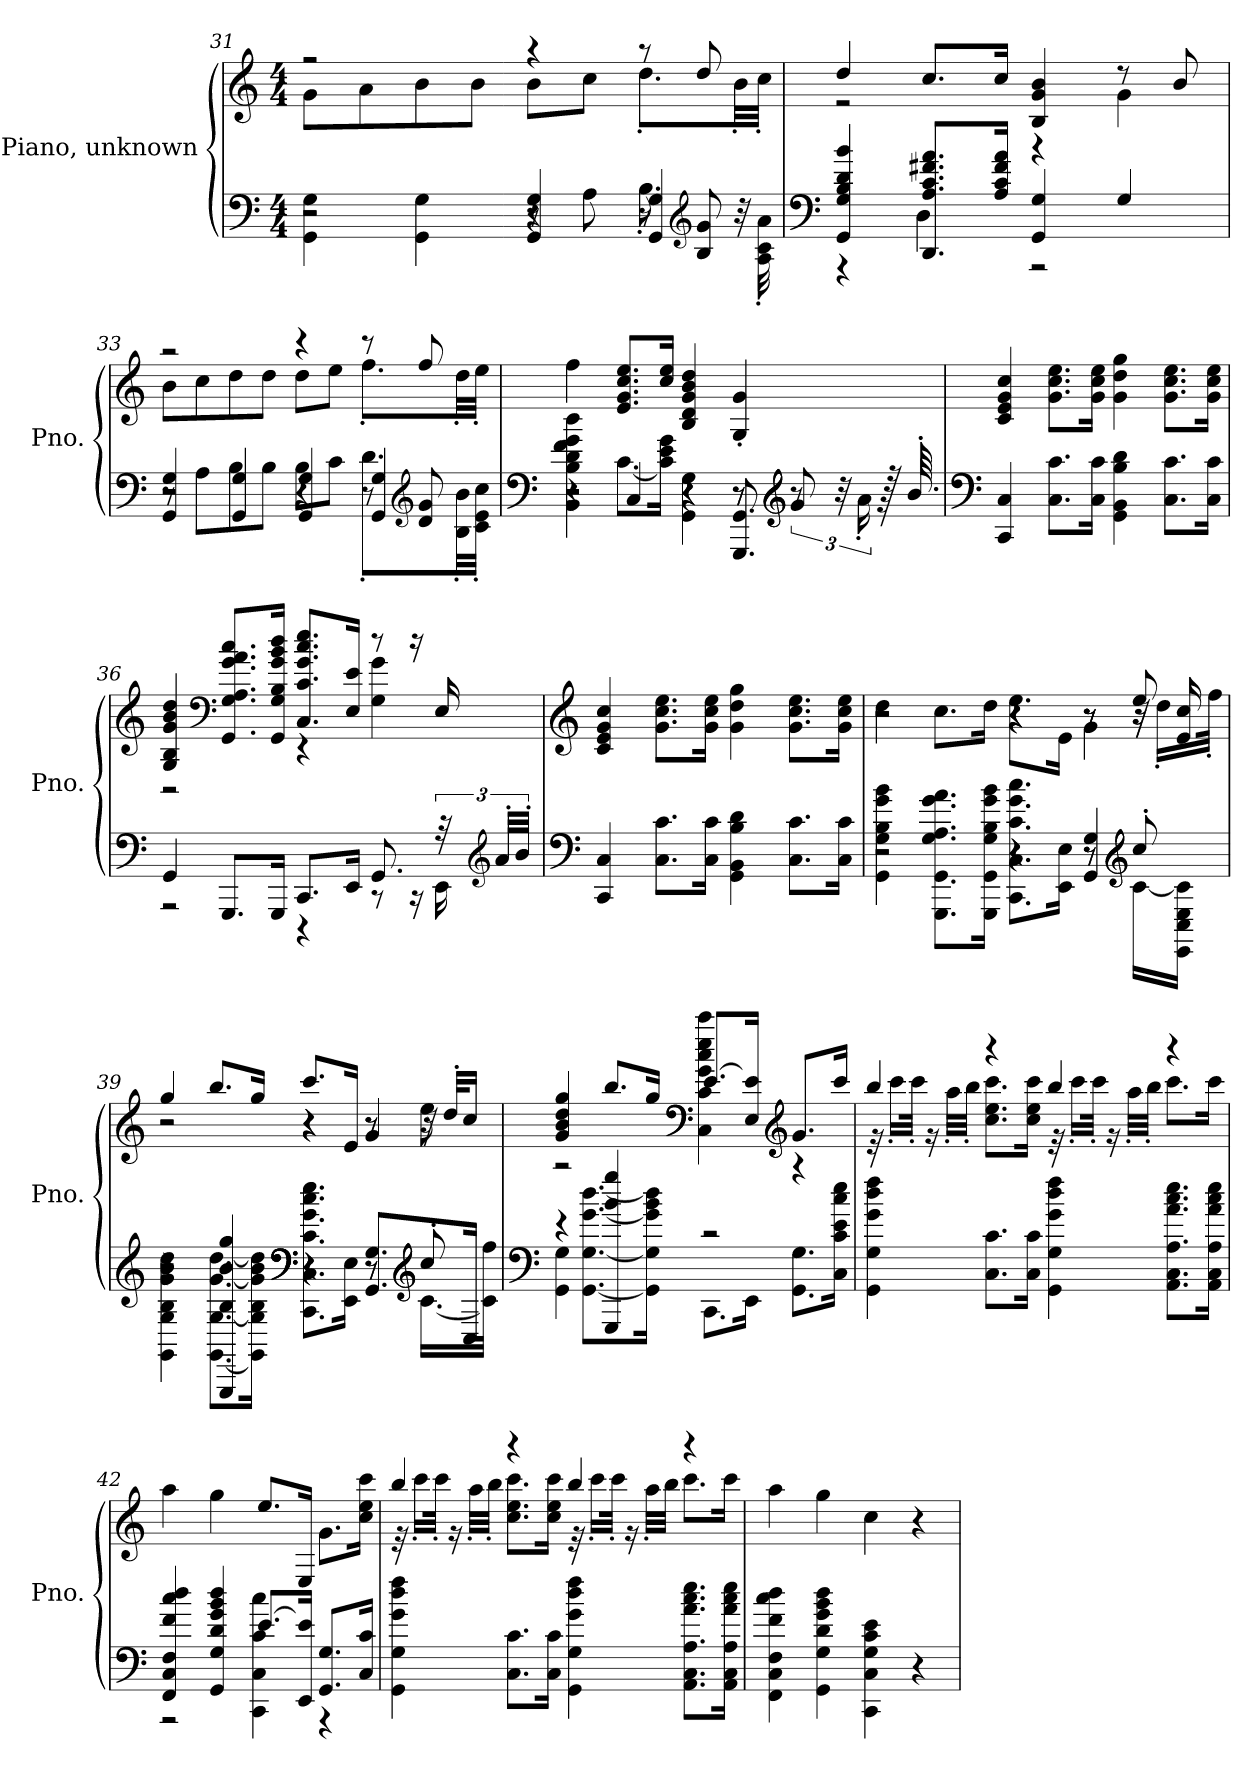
**kern	**kern
*part1	*part1
*staff2	*staff1
*I"Piano, unknown	*
*I'Pno.	*
!!LO:LB:g=z
*clefF4	*clefG2
*k[]	*k[]
*M4/4	*M4/4
=31	=31
*^	*^
*	*^	*	*
2r	4GG\ 4G\	2r	2r	8g\L
.	.	.	.	8a\
.	4GG\ 4G\	.	.	8b\
.	.	.	.	8b\J
4r	8r	4GG/ 4G/	4r	8b\L
.	8A\	.	.	8cc\J
8r	8.B'\	4GG/ 4G/	8r	8.dd'\L
*clefG2	*	*	*	*
8B/ 8g/	.	.	8dd/	.
.	32r	.	.	32b'\LL
.	32A\' 32c\' 32a\'	.	.	32cc'\JJJ
*v	*v	*v	*	*
=32	=32	=32
*clefF4	*	*
*^	*	*
4GG/ 4G/ 4B/ 4d/ 4b/	4r	4dd/	2r
8.DD/ 8.A/ 8.c/ 8.f#X/ 8.a/L	4D\	8.cc/L	.
16A/ 16c/ 16f#/ 16a/Jk	.	16cc/Jk	.
4GG/ 4G/	2r	4B/ 4g/ 4b/	4r
4G/	.	8r	4g\
.	.	8b/	.
=33	=33	=33	=33
*	*^	*	*
2r	8r	4GG/ 4G/	2r	8b\L
.	8A\L	.	.	8cc\
.	8B\	4GG/ 4G/	.	8dd\
.	8B\J	.	.	8dd\J
4r	8B\L	4GG/ 4G/	4r	8dd\L
.	8c\J	.	.	8ee\J
8r	8.d'\L	4GG/ 4G/	8r	8.ff'\L
*clefG2	*	*	*	*
8d/ 8g/	.	.	8ff/	.
.	32B\' 32b\'LL	.	.	32dd'\LL
.	32c\' 32e\' 32cc\'JJJ	.	.	32ee'\JJJ
*	*	*	*v	*v
!!LO:LB:g=z
=34	=34	=34	=34
*clefF4	*	*	*
2r	4BB\ 4B\ 4d\ 4f\ 4g\ 4dd\	4r	4ff\
.	[8.c\L	4C/	8.e/ 8.g/ 8.cc/ 8.ee/L
.	16c\] 16e\ 16g\Jk	.	16cc/ 16ee/Jk
4r	4GG\ 4G\	4r	4B/ 4d/ 4g/ 4b/ 4dd/
8r	8r	8.GGG/ 8.GG/	4G/' 4g/'
*clefG2	*	*	*
8g/	12r	.	.
.	.	32r	.
.	24a'\	.	.
.	.	128r	.
.	.	64.b'/	.
*v	*v	*v	*
=35	=35
*clefF4	*
4CC/ 4C/	4c/ 4e/ 4g/ 4cc/
8.C\ 8.c\L	8.g\ 8.cc\ 8.ee\L
16C\ 16c\Jk	16g\ 16cc\ 16ee\Jk
4GG\ 4BB\ 4B\ 4d\	4g\ 4dd\ 4gg\
8.C\ 8.c\L	8.g\ 8.cc\ 8.ee\L
16C\ 16c\Jk	16g\ 16cc\ 16ee\Jk
=36	=36
*^	*^
4GG/	2r	4G/ 4B/ 4g/ 4b/ 4dd/	2r
*	*	*clefF4	*
8.GGG/L	.	8.GG/ 8.G/ 8.A/ 8.g/ 8.a/ 8.cc/L	.
16GGG/Jk	.	16GG/ 16G/ 16B/ 16g/ 16b/ 16dd/Jk	.
8.CC/L	4r	8.C/ 8.c/ 8.g/ 8.cc/ 8.ee/L	4r
16EE/Jk	.	16E/ 16e/Jk	.
8.GG/	8r	8r	4G\ 4g\
.	16r	16r	.
48r	16EE\	16E/	.
*clefG2	*	*	*
48a'/LLL	.	.	.
48b'/JJJ	.	.	.
*v	*v	*	*
*	*v	*v
!!LO:LB:g=z
=37	=37
*clefF4	*clefG2
4CC/ 4C/	4c/ 4e/ 4g/ 4cc/
8.C\ 8.c\L	8.g\ 8.cc\ 8.ee\L
16C\ 16c\Jk	16g\ 16cc\ 16ee\Jk
4GG\ 4BB\ 4B\ 4d\	4g\ 4dd\ 4gg\
8.C\ 8.c\L	8.g\ 8.cc\ 8.ee\L
16C\ 16c\Jk	16g\ 16cc\ 16ee\Jk
=38	=38
*^	*^
*	*^	*	*^
*	*	*	*	*	*^
2r	4GG\ 4G\ 4B\ 4g\ 4b\	2r	2r	4dd\	2r	2r
.	8.GGG\ 8.GG\ 8.G\ 8.A\ 8.g\ 8.a\L	.	.	8.cc\L	.	.
.	16GGG\ 16GG\ 16G\ 16B\ 16g\ 16b\Jk	.	.	16dd\Jk	.	.
4r	8.CC\ 8.C\ 8.c\ 8.g\ 8.cc\L	4r	4r	8.ee\L	4r	4r
.	16EE\ 16E\Jk	.	.	16e\Jk	.	.
8r	8r	4GG/ 4G/	8r	8r	8r	4g\
*clefG2	*	*	*	*	*	*
8cc'/	[16c\LL	.	8ee/	32r	16r	.
.	.	.	.	16dd'\LL	.	.
.	16EE\ 16C\ 16E\ 16c\]JJ	.	.	.	16e/ 16cc/	.
.	.	.	.	32ff'\JJk	.	.
*	*	*	*	*	*v	*v
=39	=39	=39	=39	=39	=39
2r	4GG\ 4G\ 4B\ 4g\ 4b\ 4dd\	4r	4gg/	2r	2r
.	[8.GG\ [8.G\ [8.g\ [8.dd\L	4GGG/ 4B/ 4b/ 4gg/	8.bb/L	.	.
.	16GG\] 16G\] 16B\ 16g\] 16b\ 16dd\]Jk	.	16gg/Jk	.	.
*clefF4	*	*	*	*	*
4r	8.CC\ 8.C\ 8.c\ 8.g\ 8.cc\ 8.ee\L	4r	8.ccc/L	4r	4r
.	16EE\ 16E\Jk	.	16e/Jk	.	.
8r	8r	8.GG/ 8.G/L	8r	8r	4g/
*clefG2	*	*	*	*	*
8cc'/	[16.c\LL	.	32r	8ee\	.
.	.	.	32dd'/KLL	.	.
.	.	16C/Jk	16cc/JJ	.	.
.	32c\] 32ff\JJk	.	.	.	.
*v	*v	*v	*	*	*
*	*v	*v	*v
!!LO:LB:g=z
=40	=40
*clefF4	*
*^	*^
4r	4GG\ 4G\	4g/ 4b/ 4dd/ 4gg/	2r
4GGG/ 4b/ 4gg/	[8.GG\ [8.G\ [8.g\ [8.dd\L	8.bb/L	.
.	16GG\] 16G\] 16g\] 16b\ 16dd\]Jk	16gg/Jk	.
*	*	*clefF4	*
2r	8.CC\L	[8.e/L	4C\ 4c\ 4g\ 4cc\ 4ee\ 4ccc\
.	16EE\Jk	16E/ 16e/]Jk	.
*	*	*clefG2	*
.	8.GG\ 8.G\L	8.g/L	4r
.	16C\ 16c\ 16e\ 16cc\ 16ee\Jk	16ccc/Jk	.
*v	*v	*	*
=41	=41	=41
4GG\ 4G\ 4g\ 4dd\ 4ff\	4bb/	32r
.	.	16ccc'\LL
.	.	32ccc'\JJk
.	.	16r
.	.	32aa'\LLL
.	.	32bb'\JJJ
8.C\ 8.c\L	4r	8.cc\ 8.ee\ 8.ccc\L
16C\ 16c\Jk	.	16cc\ 16ee\ 16ccc\Jk
4GG\ 4G\ 4g\ 4dd\ 4ff\	4bb/	32r
.	.	16ccc'\LL
.	.	32ccc'\JJk
.	.	16r
.	.	32aa'\LLL
.	.	32bb'\JJJ
8.AA\ 8.C\ 8.A\ 8.a\ 8.cc\ 8.ee\L	4r	8.ccc\L
16AA\ 16C\ 16A\ 16a\ 16cc\ 16ee\Jk	.	16ccc\Jk
*	*v	*v
=42	=42
*^	*
4FF/ 4C/ 4F/ 4f/ 4cc/ 4dd/	2r	4aa\
4GG/ 4G/ 4d/ 4g/ 4b/ 4dd/	.	4gg\
[8.e/L	4CC\ 4C\ 4c\ 4cc\	8.ee/L
16EE/ 16e/]Jk	.	16E/Jk
8.GG/ 8.G/L	4r	8.g\L
16C/ 16c/Jk	.	16cc\ 16ee\ 16ccc\Jk
*v	*v	*
!!LO:PB:g=z
=43	=43
*	*^
4GG\ 4G\ 4g\ 4dd\ 4ff\	4bb/	32r
.	.	16ccc'\LL
.	.	32ccc'\JJk
.	.	16r
.	.	32aa'\LLL
.	.	32bb'\JJJ
8.C\ 8.c\L	4r	8.cc\ 8.ee\ 8.ccc\L
16C\ 16c\Jk	.	16cc\ 16ee\ 16ccc\Jk
4GG\ 4G\ 4g\ 4dd\ 4ff\	4bb/	32r
.	.	16ccc'\LL
.	.	32ccc'\JJk
.	.	16r
.	.	32aa'\LLL
.	.	32bb\JJJ
8.AA\ 8.C\ 8.A\ 8.a\ 8.cc\ 8.ee\L	4r	8.ccc\L
16AA\ 16C\ 16A\ 16a\ 16cc\ 16ee\Jk	.	16ccc\Jk
*	*v	*v
=44	=44
4FF\ 4C\ 4F\ 4f\ 4cc\ 4dd\	4aa\
4GG\ 4G\ 4d\ 4g\ 4b\ 4dd\	4gg\
4CC\ 4C\ 4G\ 4c\ 4e\	4cc\
4r	4r
=	=
*-	*-
